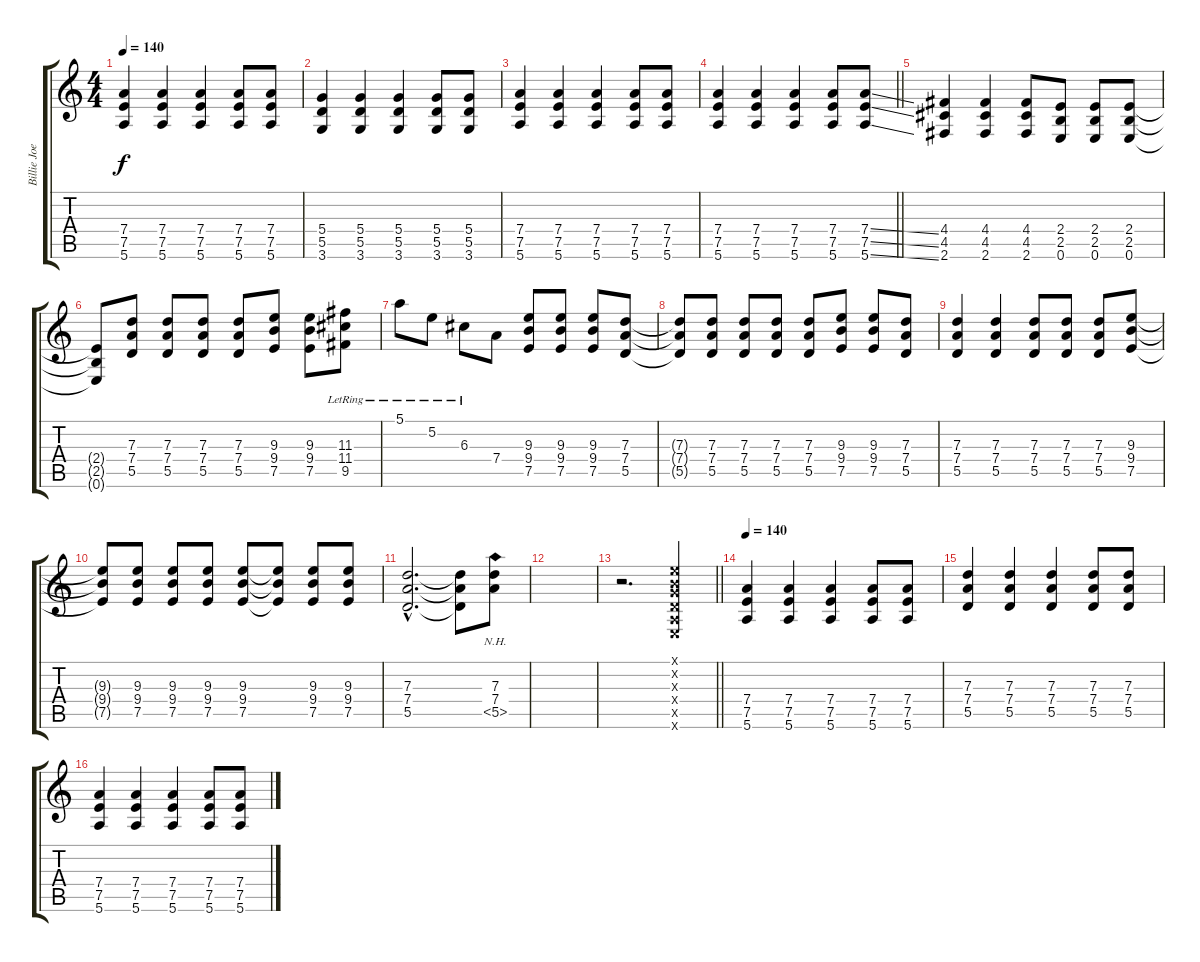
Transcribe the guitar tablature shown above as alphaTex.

\track ("Billie Joe" "Billie Joe") {instrument distortionguitar}
\staff {score tabs}
\tuning (E4 B3 G3 D3 A2 E2) {hide}
\ts (4 4)
\tempo 140
\clef g2
\ks c
(7.4 7.5 5.6).4{dy f} (7.4 7.5 5.6).4 (7.4 7.5 5.6).4 (7.4 7.5 5.6).8 (7.4 7.5 5.6).8 |
(5.4 5.5 3.6).4 (5.4 5.5 3.6).4 (5.4 5.5 3.6).4 (5.4 5.5 3.6).8 (5.4 5.5 3.6).8 |
(7.4 7.5 5.6).4 (7.4 7.5 5.6).4 (7.4 7.5 5.6).4 (7.4 7.5 5.6).8 (7.4 7.5 5.6).8 |
\barLineRight lightlight
(7.4 7.5 5.6).4 (7.4 7.5 5.6).4 (7.4 7.5 5.6).4 (7.4 7.5 5.6).8 (7.4{ss} 7.5{ss} 5.6{ss}).8 |
(4.4 4.5 2.6).4 (4.4 4.5 2.6).4 (4.4 4.5 2.6).8 (2.4 2.5 0.6).8 (2.4 2.5 0.6).8 (2.4 2.5 0.6).8 |
(2.4{t} 2.5{t} 0.6{t}).8 (7.3 7.4 5.5).8 (7.3 7.4 5.5).8 (7.3 7.4 5.5).8 (7.3 7.4 5.5).8 (9.3 9.4 7.5).8 (9.3 9.4 7.5).8 (11.3{lr} 11.4{lr} 9.5{lr}).8 |
5.1{lr}.8 5.2{lr}.8 6.3{lr}.8 7.4.8 (9.3 9.4 7.5).8 (9.3 9.4 7.5).8 (9.3 9.4 7.5).8 (7.3 7.4 5.5).8 |
(7.3{t} 7.4{t} 5.5{t}).8 (7.3 7.4 5.5).8 (7.3 7.4 5.5).8 (7.3 7.4 5.5).8 (7.3 7.4 5.5).8 (9.3 9.4 7.5).8 (9.3 9.4 7.5).8 (7.3 7.4 5.5).8 |
(7.3 7.4 5.5).4 (7.3 7.4 5.5).4 (7.3 7.4 5.5).8 (7.3 7.4 5.5).8 (7.3 7.4 5.5).8 (9.3 9.4 7.5).8 |
(9.3{t} 9.4{t} 7.5{t}).8 (9.3 9.4 7.5).8 (9.3 9.4 7.5).8 (9.3 9.4 7.5).8 (9.3 9.4 7.5).8 (9.3{t} 9.4{t} 7.5{t}).8 (9.3 9.4 7.5).8 (9.3 9.4 7.5).8 |
(7.3{hac} 7.4{hac} 5.5{hac}).2{d} (7.3{t} 7.4{t} 5.5{t}).8 (7.3 7.4 5.5{nh}).8 |
|
\barLineRight lightlight
r.2{d} (0.1{x} 0.2{x} 0.3{x} 0.4{x} 0.5{x} 0.6{x}).4 |
\tempo 140
(7.4 7.5 5.6).4 (7.4 7.5 5.6).4 (7.4 7.5 5.6).4 (7.4 7.5 5.6).8 (7.4 7.5 5.6).8 |
(7.3 7.4 5.5).4 (7.3 7.4 5.5).4 (7.3 7.4 5.5).4 (7.3 7.4 5.5).8 (7.3 7.4 5.5).8 |
(7.4 7.5 5.6).4 (7.4 7.5 5.6).4 (7.4 7.5 5.6).4 (7.4 7.5 5.6).8 (7.4 7.5 5.6).8
